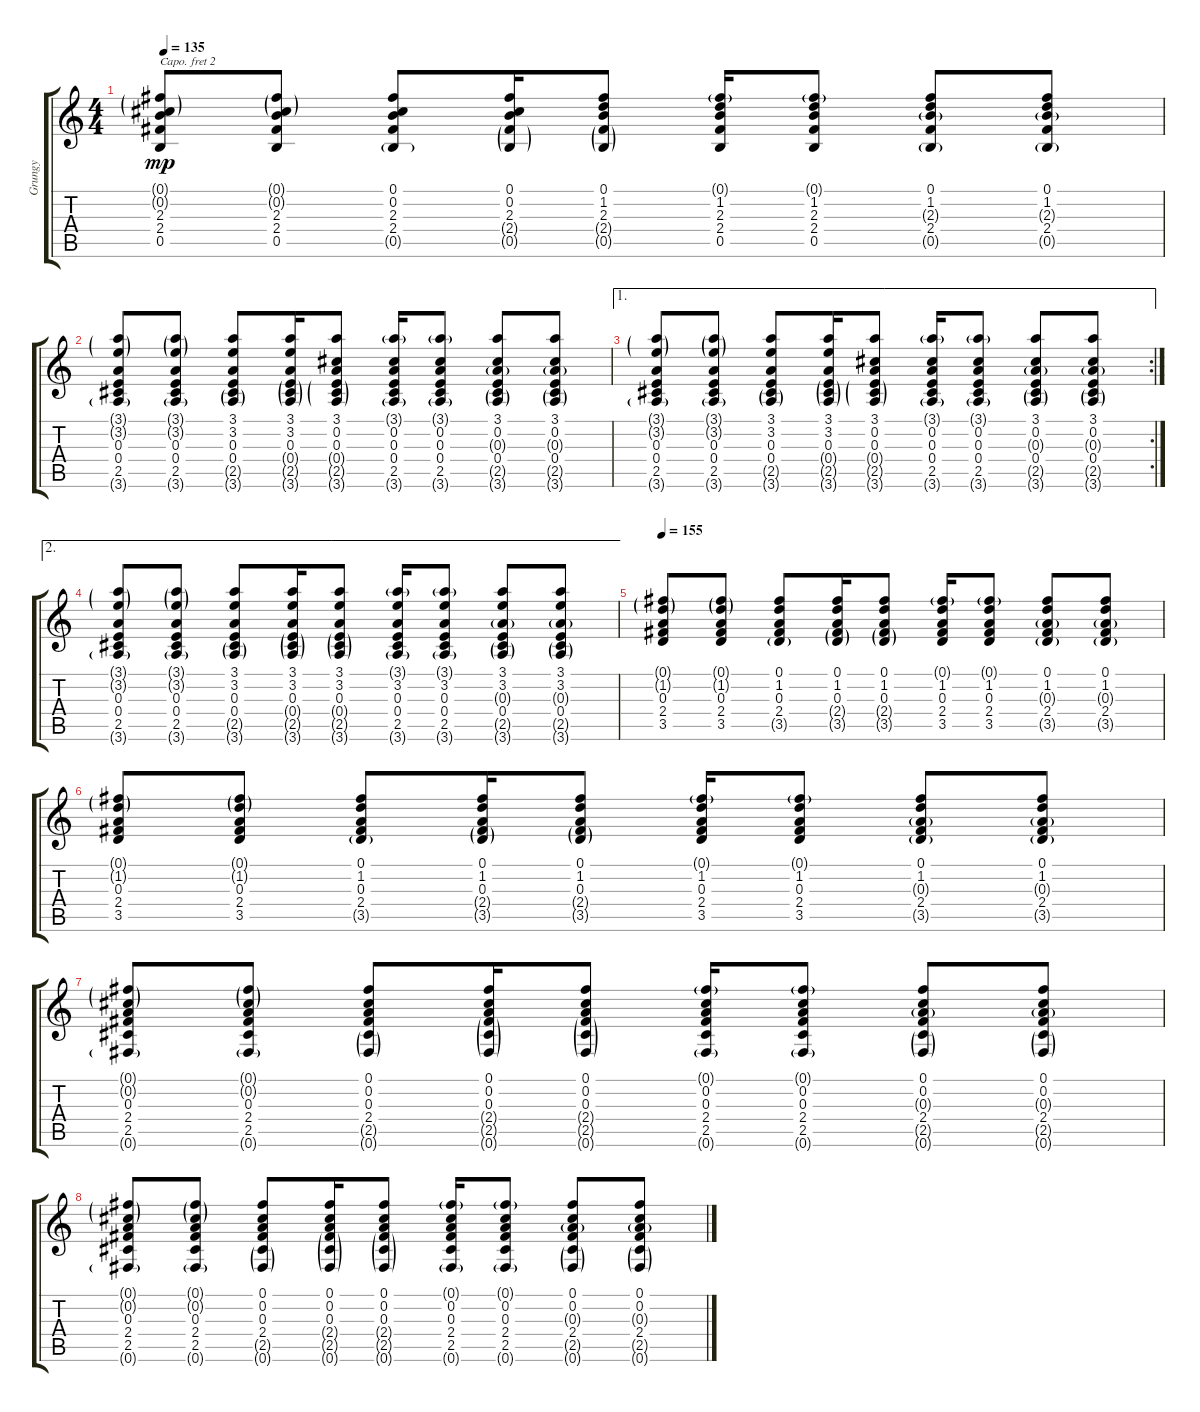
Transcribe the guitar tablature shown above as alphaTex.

\track ("Grungy" "Grungy") {instrument electricguitarclean}
\staff {score tabs}
\capo 2
\tuning (E4 B3 G3 D3 A2 E2) {hide}
\ts (4 4)
\tempo 135
\clef g2
\ks c
(0.1{g} 0.2{g} 2.3 2.4 0.5).8{dy mp} (0.1{g} 0.2{g} 2.3 2.4 0.5).8 (0.1 0.2 2.3 2.4 0.5{g}).8 (0.1 0.2 2.3 2.4{g} 0.5{g}).16 (0.1 1.2 2.3 2.4{g} 0.5{g}).8 (0.1{g} 1.2 2.3 2.4 0.5).16 (0.1{g} 1.2 2.3 2.4 0.5).8 (0.1 1.2 2.3{g} 2.4 0.5{g}).8 (0.1 1.2 2.3{g} 2.4 0.5{g}).8 |
(3.1{g} 3.2{g} 0.3 0.4 2.5 3.6{g}).8 (3.1{g} 3.2{g} 0.3 0.4 2.5 3.6{g}).8 (3.1 3.2 0.3 0.4 2.5{g} 3.6{g}).8 (3.1 3.2 0.3 0.4{g} 2.5{g} 3.6{g}).16 (3.1 0.2 0.3 0.4{g} 2.5{g} 3.6{g}).8 (3.1{g} 0.2 0.3 0.4 2.5 3.6{g}).16 (3.1{g} 0.2 0.3 0.4 2.5 3.6{g}).8 (3.1 0.2 0.3{g} 0.4 2.5{g} 3.6{g}).8 (3.1 0.2 0.3{g} 0.4 2.5{g} 3.6{g}).8 |
\ae 1
\rc 2
(3.1{g} 3.2{g} 0.3 0.4 2.5 3.6{g}).8 (3.1{g} 3.2{g} 0.3 0.4 2.5 3.6{g}).8 (3.1 3.2 0.3 0.4 2.5{g} 3.6{g}).8 (3.1 3.2 0.3 0.4{g} 2.5{g} 3.6{g}).16 (3.1 0.2 0.3 0.4{g} 2.5{g} 3.6{g}).8 (3.1{g} 0.2 0.3 0.4 2.5 3.6{g}).16 (3.1{g} 0.2 0.3 0.4 2.5 3.6{g}).8 (3.1 0.2 0.3{g} 0.4 2.5{g} 3.6{g}).8 (3.1 0.2 0.3{g} 0.4 2.5{g} 3.6{g}).8 |
\ae 2
(3.1{g} 3.2{g} 0.3 0.4 2.5 3.6{g}).8 (3.1{g} 3.2{g} 0.3 0.4 2.5 3.6{g}).8 (3.1 3.2 0.3 0.4 2.5{g} 3.6{g}).8 (3.1 3.2 0.3 0.4{g} 2.5{g} 3.6{g}).16 (3.1 3.2 0.3 0.4{g} 2.5{g} 3.6{g}).8 (3.1{g} 3.2 0.3 0.4 2.5 3.6{g}).16 (3.1{g} 3.2 0.3 0.4 2.5 3.6{g}).8 (3.1 3.2 0.3{g} 0.4 2.5{g} 3.6{g}).8 (3.1 3.2 0.3{g} 0.4 2.5{g} 3.6{g}).8 |
\tempo 155
(0.1{g} 1.2{g} 0.3 2.4 3.5).8{volume 11 instrument distortionguitar} (0.1{g} 1.2{g} 0.3 2.4 3.5).8 (0.1 1.2 0.3 2.4 3.5{g}).8 (0.1 1.2 0.3 2.4{g} 3.5{g}).16 (0.1 1.2 0.3 2.4{g} 3.5{g}).8 (0.1{g} 1.2 0.3 2.4 3.5).16 (0.1{g} 1.2 0.3 2.4 3.5).8 (0.1 1.2 0.3{g} 2.4 3.5{g}).8 (0.1 1.2 0.3{g} 2.4 3.5{g}).8 |
(0.1{g} 1.2{g} 0.3 2.4 3.5).8 (0.1{g} 1.2{g} 0.3 2.4 3.5).8 (0.1 1.2 0.3 2.4 3.5{g}).8 (0.1 1.2 0.3 2.4{g} 3.5{g}).16 (0.1 1.2 0.3 2.4{g} 3.5{g}).8 (0.1{g} 1.2 0.3 2.4 3.5).16 (0.1{g} 1.2 0.3 2.4 3.5).8 (0.1 1.2 0.3{g} 2.4 3.5{g}).8 (0.1 1.2 0.3{g} 2.4 3.5{g}).8 |
(0.1{g} 0.2{g} 0.3 2.4 2.5 0.6{g}).8 (0.1{g} 0.2{g} 0.3 2.4 2.5 0.6{g}).8 (0.1 0.2 0.3 2.4 2.5{g} 0.6{g}).8 (0.1 0.2 0.3 2.4{g} 2.5{g} 0.6{g}).16 (0.1 0.2 0.3 2.4{g} 2.5{g} 0.6{g}).8 (0.1{g} 0.2 0.3 2.4 2.5 0.6{g}).16 (0.1{g} 0.2 0.3 2.4 2.5 0.6{g}).8 (0.1 0.2 0.3{g} 2.4 2.5{g} 0.6{g}).8 (0.1 0.2 0.3{g} 2.4 2.5{g} 0.6{g}).8 |
(0.1{g} 0.2{g} 0.3 2.4 2.5 0.6{g}).8 (0.1{g} 0.2{g} 0.3 2.4 2.5 0.6{g}).8 (0.1 0.2 0.3 2.4 2.5{g} 0.6{g}).8 (0.1 0.2 0.3 2.4{g} 2.5{g} 0.6{g}).16 (0.1 0.2 0.3 2.4{g} 2.5{g} 0.6{g}).8 (0.1{g} 0.2 0.3 2.4 2.5 0.6{g}).16 (0.1{g} 0.2 0.3 2.4 2.5 0.6{g}).8 (0.1 0.2 0.3{g} 2.4 2.5{g} 0.6{g}).8 (0.1 0.2 0.3{g} 2.4 2.5{g} 0.6{g}).8
